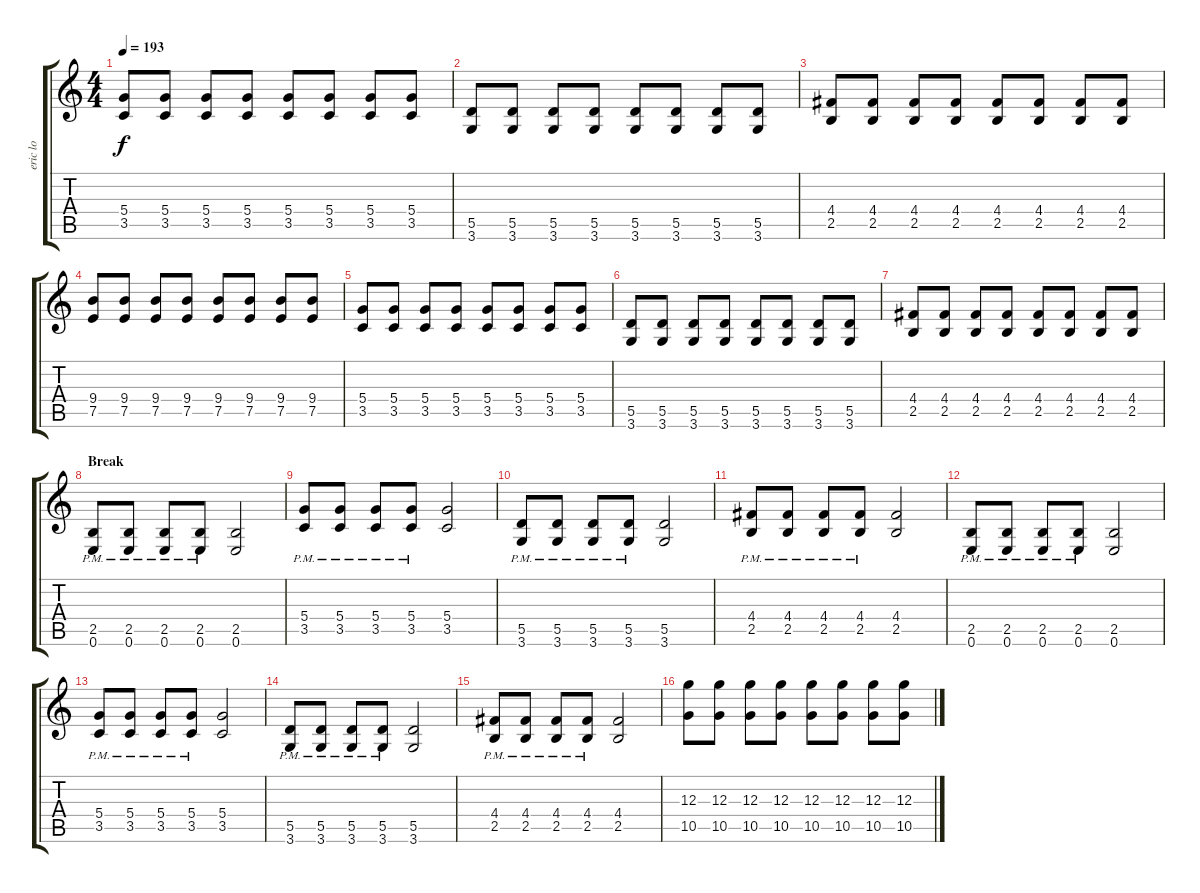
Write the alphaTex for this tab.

\track ("eric lo" "eric lo") {instrument overdrivenguitar}
\staff {score tabs}
\tuning (E4 B3 G3 D3 A2 E2) {hide}
\ts (4 4)
\tempo 193
\clef g2
\ks c
(5.4 3.5).8{dy f} (5.4 3.5).8 (5.4 3.5).8 (5.4 3.5).8 (5.4 3.5).8 (5.4 3.5).8 (5.4 3.5).8 (5.4 3.5).8 |
(5.5 3.6).8 (5.5 3.6).8 (5.5 3.6).8 (5.5 3.6).8 (5.5 3.6).8 (5.5 3.6).8 (5.5 3.6).8 (5.5 3.6).8 |
(4.4 2.5).8 (4.4 2.5).8 (4.4 2.5).8 (4.4 2.5).8 (4.4 2.5).8 (4.4 2.5).8 (4.4 2.5).8 (4.4 2.5).8 |
(9.4 7.5).8 (9.4 7.5).8 (9.4 7.5).8 (9.4 7.5).8 (9.4 7.5).8 (9.4 7.5).8 (9.4 7.5).8 (9.4 7.5).8 |
(5.4 3.5).8 (5.4 3.5).8 (5.4 3.5).8 (5.4 3.5).8 (5.4 3.5).8 (5.4 3.5).8 (5.4 3.5).8 (5.4 3.5).8 |
(5.5 3.6).8 (5.5 3.6).8 (5.5 3.6).8 (5.5 3.6).8 (5.5 3.6).8 (5.5 3.6).8 (5.5 3.6).8 (5.5 3.6).8 |
(4.4 2.5).8 (4.4 2.5).8 (4.4 2.5).8 (4.4 2.5).8 (4.4 2.5).8 (4.4 2.5).8 (4.4 2.5).8 (4.4 2.5).8 |
\section ("" "Break")
(2.5{pm} 0.6{pm}).8 (2.5{pm} 0.6{pm}).8 (2.5{pm} 0.6{pm}).8 (2.5{pm} 0.6{pm}).8 (2.5 0.6).2 |
(5.4{pm} 3.5{pm}).8 (5.4{pm} 3.5{pm}).8 (5.4{pm} 3.5{pm}).8 (5.4{pm} 3.5{pm}).8 (5.4 3.5).2 |
(5.5{pm} 3.6{pm}).8 (5.5{pm} 3.6{pm}).8 (5.5{pm} 3.6{pm}).8 (5.5{pm} 3.6{pm}).8 (5.5 3.6).2 |
(4.4{pm} 2.5{pm}).8 (4.4{pm} 2.5{pm}).8 (4.4{pm} 2.5{pm}).8 (4.4{pm} 2.5{pm}).8 (4.4 2.5).2 |
(2.5{pm} 0.6{pm}).8 (2.5{pm} 0.6{pm}).8 (2.5{pm} 0.6{pm}).8 (2.5{pm} 0.6{pm}).8 (2.5 0.6).2 |
(5.4{pm} 3.5{pm}).8 (5.4{pm} 3.5{pm}).8 (5.4{pm} 3.5{pm}).8 (5.4{pm} 3.5{pm}).8 (5.4 3.5).2 |
(5.5{pm} 3.6{pm}).8 (5.5{pm} 3.6{pm}).8 (5.5{pm} 3.6{pm}).8 (5.5{pm} 3.6{pm}).8 (5.5 3.6).2 |
(4.4{pm} 2.5{pm}).8 (4.4{pm} 2.5{pm}).8 (4.4{pm} 2.5{pm}).8 (4.4{pm} 2.5{pm}).8 (4.4 2.5).2 |
(12.3 10.5).8 (12.3 10.5).8 (12.3 10.5).8 (12.3 10.5).8 (12.3 10.5).8 (12.3 10.5).8 (12.3 10.5).8 (12.3 10.5).8
